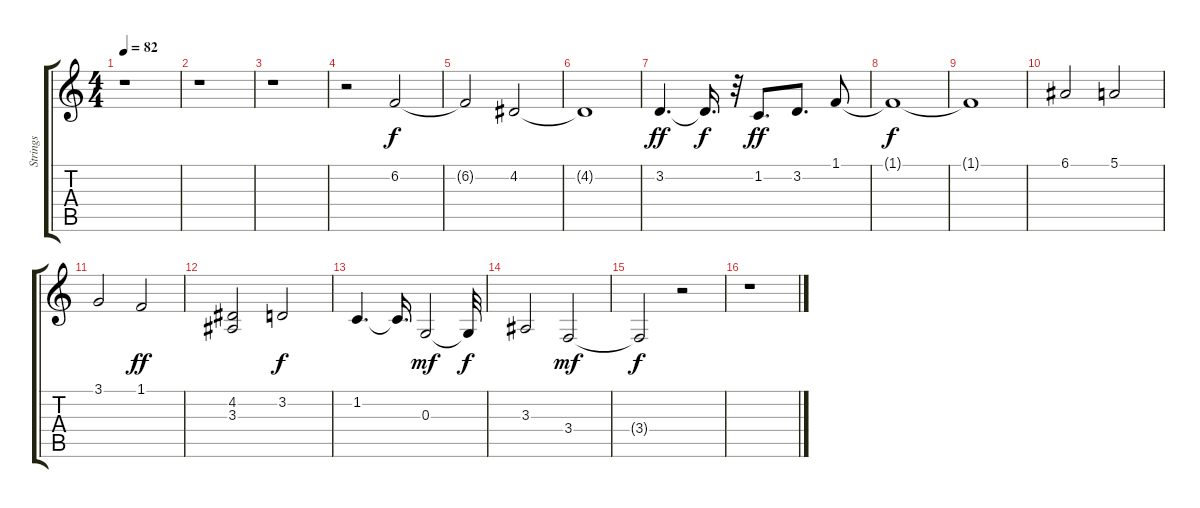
\track ("Strings" "Strings") {instrument stringensemble1}
\staff {score tabs}
\tuning (E4 B3 G3 D3 A2 E2) {hide}
\ts (4 4)
\tempo 82
\clef g2
\ks c
r.1{dy f} |
r.1 |
r.1 |
r.2 6.2.2 |
6.2{t}.2 4.2.2 |
4.2{t}.1 |
3.2.4{d dy ff} 3.2{t}.16{d dy f} r.32 1.2.8{d dy ff} 3.2.8{d} 1.1.8 |
1.1{t}.1{dy f} |
1.1{t}.1 |
6.1.2 5.1.2 |
3.1.2 1.1.2{dy ff} |
(4.2 3.3).2 3.2.2{dy f} |
1.2.4{d} 1.2{t}.16{d} 0.3.2{dy mf} 0.3{t}.32{dy f} |
3.3.2 3.4.2{dy mf} |
3.4{t}.2{dy f} r.2 |
r.1
